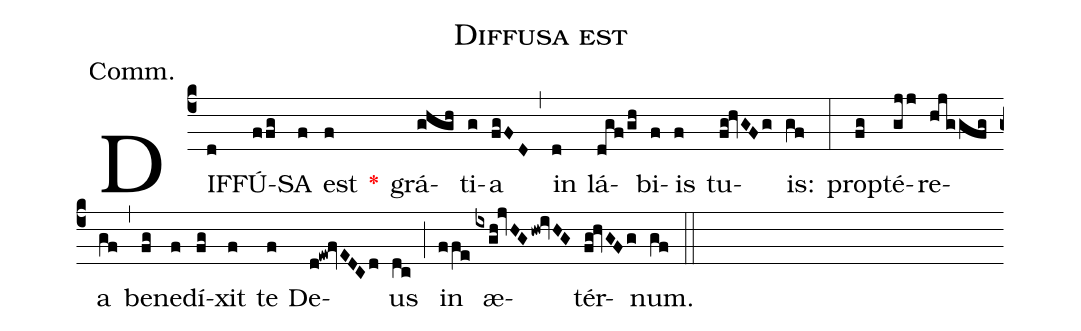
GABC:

name:Diffusa est;
annotation:Comm.;
mode:VI.;
office-part:Communion;
%%
(c4) DIF(d)FÚ(ffg)SA(f) est(f) <v>\red{*}</v>() grá(ghgh)ti(g)a(fgFD) (,) in(d) lá(dgf/gh)bi(f)is(f) tu(fg!hvGFg)is:(gf) (:) prop(fg)té(gjj)re(hjggfg)a(gf) (,) be(fg)ne(f)dí(fg)xit(f) te(f) De(d!ew!fvEDCd)us(dc) (;) in(ffe) æ(ixgh!jvHGhw!ivHG)tér(fg!hvGFg)num.(gf) (::)
